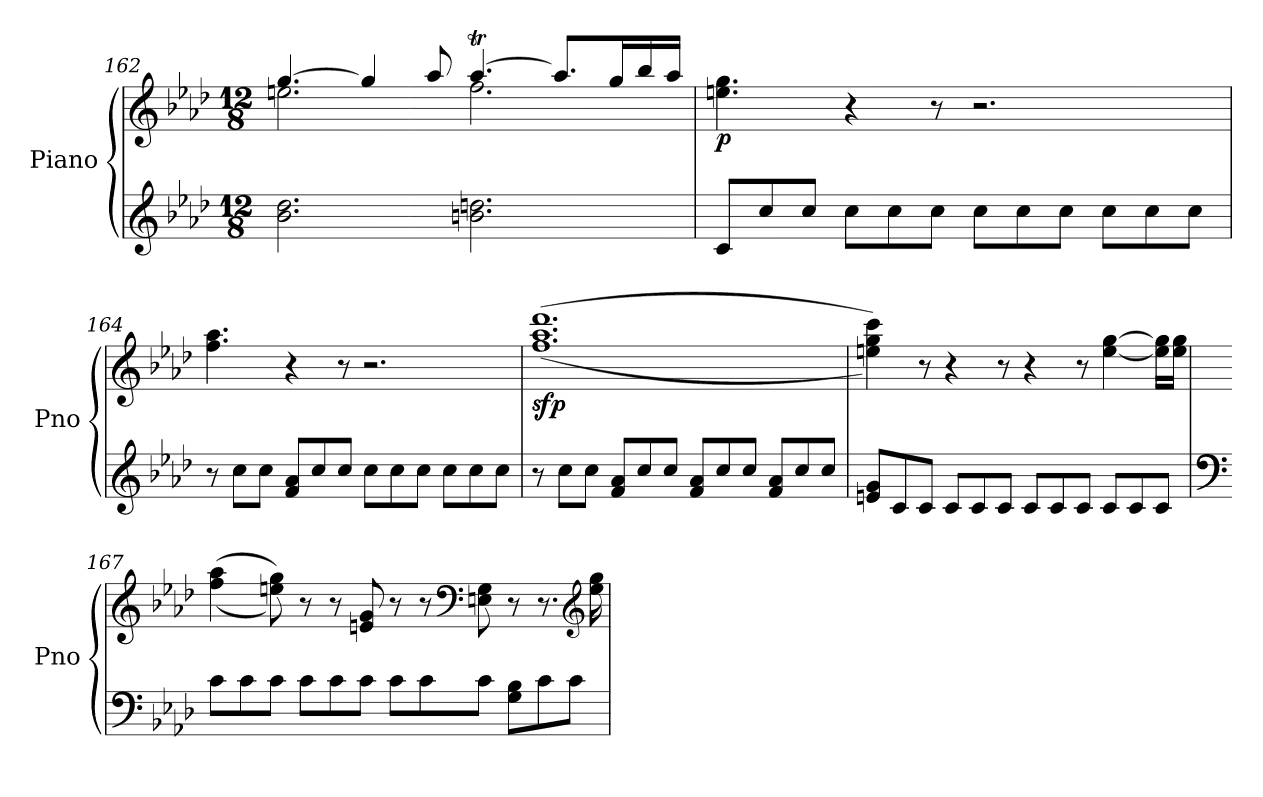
**kern	**kern	**dynam
*part1	*part1	*part1
*staff2	*staff1	*staff1/2
*I"Piano	*	*
*I'Pno	*	*
*clefG2	*clefG2	*
*k[b-e-a-d-]	*k[b-e-a-d-]	*
*A-:	*A-:	*
*M12/8	*M12/8	*
=162	=162	=162
*	*^	*
2.b-\ 2.dd-\	[4.gg/	2.een\	.
.	4gg/]	.	.
.	8aa-/	.	.
2.bn\ 2.ddn\	[4.aa-T/	2.ff\	.
.	8.aa-/L]	.	.
.	16gg/L	.	.
.	16bb-/	.	.
.	16aa-/JJ	.	.
*	*v	*v	*
!!LO:LB:g=z
=163	=163	=163
!	!	!LO:DY:b
8c/L	4.een\ 4.gg\	p
8cc/	.	.
8cc/J	.	.
8cc\L	4r	.
8cc\	.	.
8cc\J	8r	.
8cc\L	2.r	.
8cc\	.	.
8cc\J	.	.
8cc\L	.	.
8cc\	.	.
8cc\J	.	.
=164	=164	=164
8r	4.ff\ 4.aa-\	.
8cc\L	.	.
8cc\J	.	.
8f/ 8a-/L	4r	.
8cc/	.	.
8cc/J	8r	.
8cc\L	2.r	.
8cc\	.	.
8cc\J	.	.
8cc\L	.	.
8cc\	.	.
8cc\J	.	.
=165	=165	=165
!	!	!LO:DY:b
8r	(>(>1.ff 1.aa- 1.ddd-	sfp
8cc\L	.	.
8cc\J	.	.
8f/ 8a-/L	.	.
8cc/	.	.
8cc/J	.	.
8f/ 8a-/L	.	.
8cc/	.	.
8cc/J	.	.
8f/ 8a-/L	.	.
8cc/	.	.
8cc/J	.	.
!!LO:LB:g=z
=166	=166	=166
8en/ 8g/L	4een\ 4gg\ 4ccc\))	.
8c/	.	.
8c/J	8r	.
8c/L	4r	.
8c/	.	.
8c/J	8r	.
8c/L	4r	.
8c/	.	.
8c/J	8r	.
8c/L	[4ee\ [4gg\	.
8c/	.	.
8c/J	16ee\] 16gg\]LL	.
.	16ee\ 16gg\JJ	.
=167	=167	=167
*clefF4	*	*
8c\L	(>(>4ff\ 4aa-\	.
8c\	.	.
8c\J	8een\ 8gg\))	.
8c\L	8r	.
8c\	8r	.
8c\J	8en/ 8g/	.
8c\L	8r	.
8c\	8r	.
*	*clefF4	*
8c\J	8En\ 8G\	.
8G\ 8B-\L	8r	.
8c\	8.r	.
8c\J	.	.
*	*clefG2	*
.	16ee\ 16gg\	.
=	=	=
*-	*-	*-
